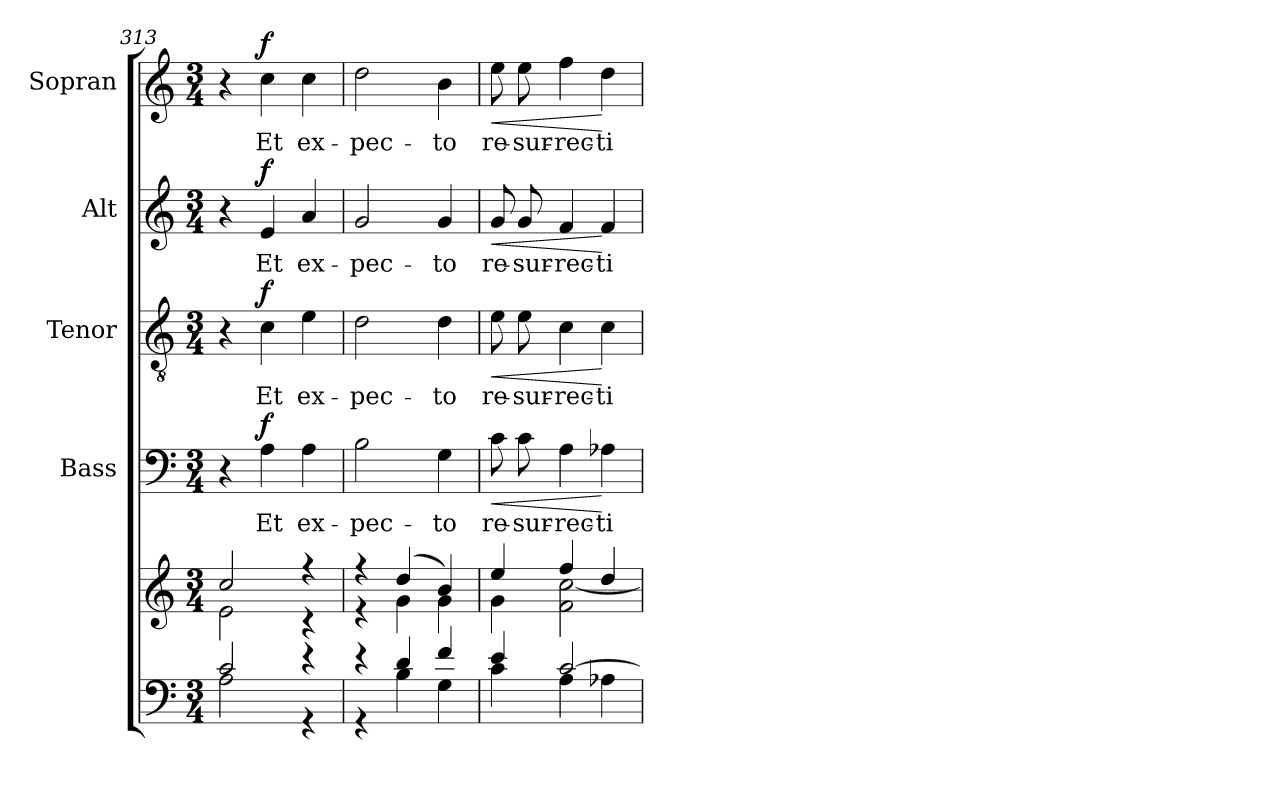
**kern	**kern	**kern	**text	**dynam	**kern	**text	**dynam	**kern	**text	**dynam	**kern	**text	**dynam
*part5	*part5	*part4	*part4	*part4	*part3	*part3	*part3	*part2	*part2	*part2	*part1	*part1	*part1
*staff6	*staff5	*staff4	*staff4	*staff4	*staff3	*staff3	*staff3	*staff2	*staff2	*staff2	*staff1	*staff1	*staff1
*	*	*I"Bass	*	*	*I"Tenor	*	*	*I"Alt	*	*	*I"Sopran	*	*
*	*	*I'B.	*	*	*I'T.	*	*	*I'A.	*	*	*I'S.	*	*
!!LO:PB:g=z
*clefF4	*clefG2	*clefF4	*	*	*clefGv2	*	*	*clefG2	*	*	*clefG2	*	*
*k[]	*k[]	*k[]	*	*	*k[]	*	*	*k[]	*	*	*k[]	*	*
*C:	*C:	*C:	*	*	*C:	*	*	*C:	*	*	*C:	*	*
*M3/4	*M3/4	*M3/4	*	*	*M3/4	*	*	*M3/4	*	*	*M3/4	*	*
=313	=313	=313	=313	=313	=313	=313	=313	=313	=313	=313	=313	=313	=313
*^	*^	*	*	*	*	*	*	*	*	*	*	*	*
2c/	2A\	2cc/	2e\	4r	.	.	4r	.	.	4r	.	.	4r	.	.
!	!	!	!	!	!LO:LY:b	!LO:DY:a	!	!LO:LY:b	!LO:DY:a	!	!LO:LY:b	!LO:DY:a	!	!LO:LY:b	!LO:DY:a
.	.	.	.	4A\	Et	f	4c\	Et	f	4e/	Et	f	4cc\	Et	f
!	!	!	!	!	!LO:LY:b	!	!	!LO:LY:b	!	!	!LO:LY:b	!	!	!LO:LY:b	!
4r	4r	4r	4r	4A\	ex-	.	4e\	ex-	.	4a/	ex-	.	4cc\	ex-	.
=314	=314	=314	=314	=314	=314	=314	=314	=314	=314	=314	=314	=314	=314	=314	=314
!	!	!	!	!	!LO:LY:b	!	!	!LO:LY:b	!	!	!LO:LY:b	!	!	!LO:LY:b	!
4r	4r	4r	4r	2B\	-pec-	.	2d\	-pec-	.	2g/	-pec-	.	2dd\	-pec-	.
4d/	4B\	(4dd/	4g\	.	.	.	.	.	.	.	.	.	.	.	.
!	!	!	!	!	!LO:LY:b	!	!	!LO:LY:b	!	!	!LO:LY:b	!	!	!LO:LY:b	!
4f/	4G\	4b/)	4g\	4G\	-to	.	4d\	-to	.	4g/	-to	.	4b\	-to	.
=315	=315	=315	=315	=315	=315	=315	=315	=315	=315	=315	=315	=315	=315	=315	=315
!	!	!	!	!	!LO:LY:b	!LO:HP:b	!	!LO:LY:b	!LO:HP:b	!	!LO:LY:b	!LO:HP:b	!	!LO:LY:b	!LO:HP:b
4e/	4c\	4ee/	4g\	8c\	re-	<	8e\	re-	<	8g/	re-	<	8ee\	re-	<
!	!	!	!	!	!LO:LY:b	!	!	!LO:LY:b	!	!	!LO:LY:b	!	!	!LO:LY:b	!
.	.	.	.	8c\	-sur-	.	8e\	-sur-	.	8g/	-sur-	.	8ee\	-sur-	.
!	!	!	!	!	!LO:LY:b	!	!	!LO:LY:b	!	!	!LO:LY:b	!	!	!LO:LY:b	!
[>2c/	4A\	4ff/	2f\ [<2cc\	4A\	-rec-	.	4c\	-rec-	.	4f/	-rec-	.	4ff\	-rec-	.
!	!	!	!	!	!LO:LY:b	!	!	!LO:LY:b	!	!	!LO:LY:b	!	!	!LO:LY:b	!
.	4A-X\	4dd/	.	4A-X\	-ti-	[	4c\	-ti-	[	4f/	-ti-	[	4dd\	-ti-	[
*v	*v	*	*	*	*	*	*	*	*	*	*	*	*	*	*
*	*v	*v	*	*	*	*	*	*	*	*	*	*	*	*
=	=	=	=	=	=	=	=	=	=	=	=	=	=
*-	*-	*-	*-	*-	*-	*-	*-	*-	*-	*-	*-	*-	*-
